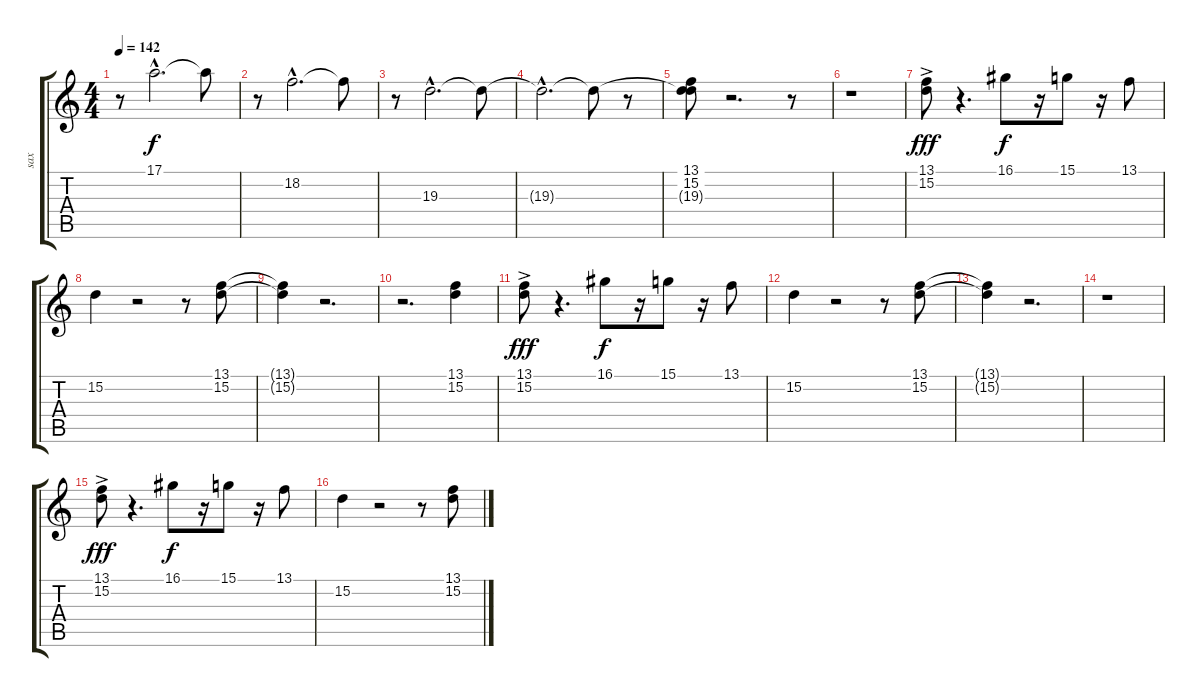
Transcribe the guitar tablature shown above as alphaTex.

\track ("sax" "sax") {instrument tenorsax}
\staff {score tabs}
\tuning (E4 B3 G3 D3 A2 E2) {hide}
\ts (4 4)
\tempo 142
\clef g2
\ks c
r.8{dy f} 17.1{hac}.2{d} 17.1{t}.8 |
r.8 18.2{hac}.2{d} 18.2{t}.8 |
r.8 19.3{hac}.2{d} 19.3{t}.8 |
19.3{hac t}.2{d} 19.3{t}.8 r.8 |
(13.1 15.2 19.3{t}).8 r.2{d} r.8 |
r.1 |
(13.1{ac} 15.2{ac}).8{dy fff} r.4{d} 16.1.8{dy f} r.16 15.1.8 r.16 13.1.8 |
15.2.4 r.2 r.8 (13.1 15.2).8 |
(13.1{t} 15.2{t}).4 r.2{d} |
r.2{d} (13.1 15.2).4 |
(13.1{ac} 15.2{ac}).8{dy fff} r.4{d} 16.1.8{dy f} r.16 15.1.8 r.16 13.1.8 |
15.2.4 r.2 r.8 (13.1 15.2).8 |
(13.1{t} 15.2{t}).4 r.2{d} |
r.1 |
(13.1{ac} 15.2{ac}).8{dy fff} r.4{d} 16.1.8{dy f} r.16 15.1.8 r.16 13.1.8 |
15.2.4 r.2 r.8 (13.1 15.2).8
